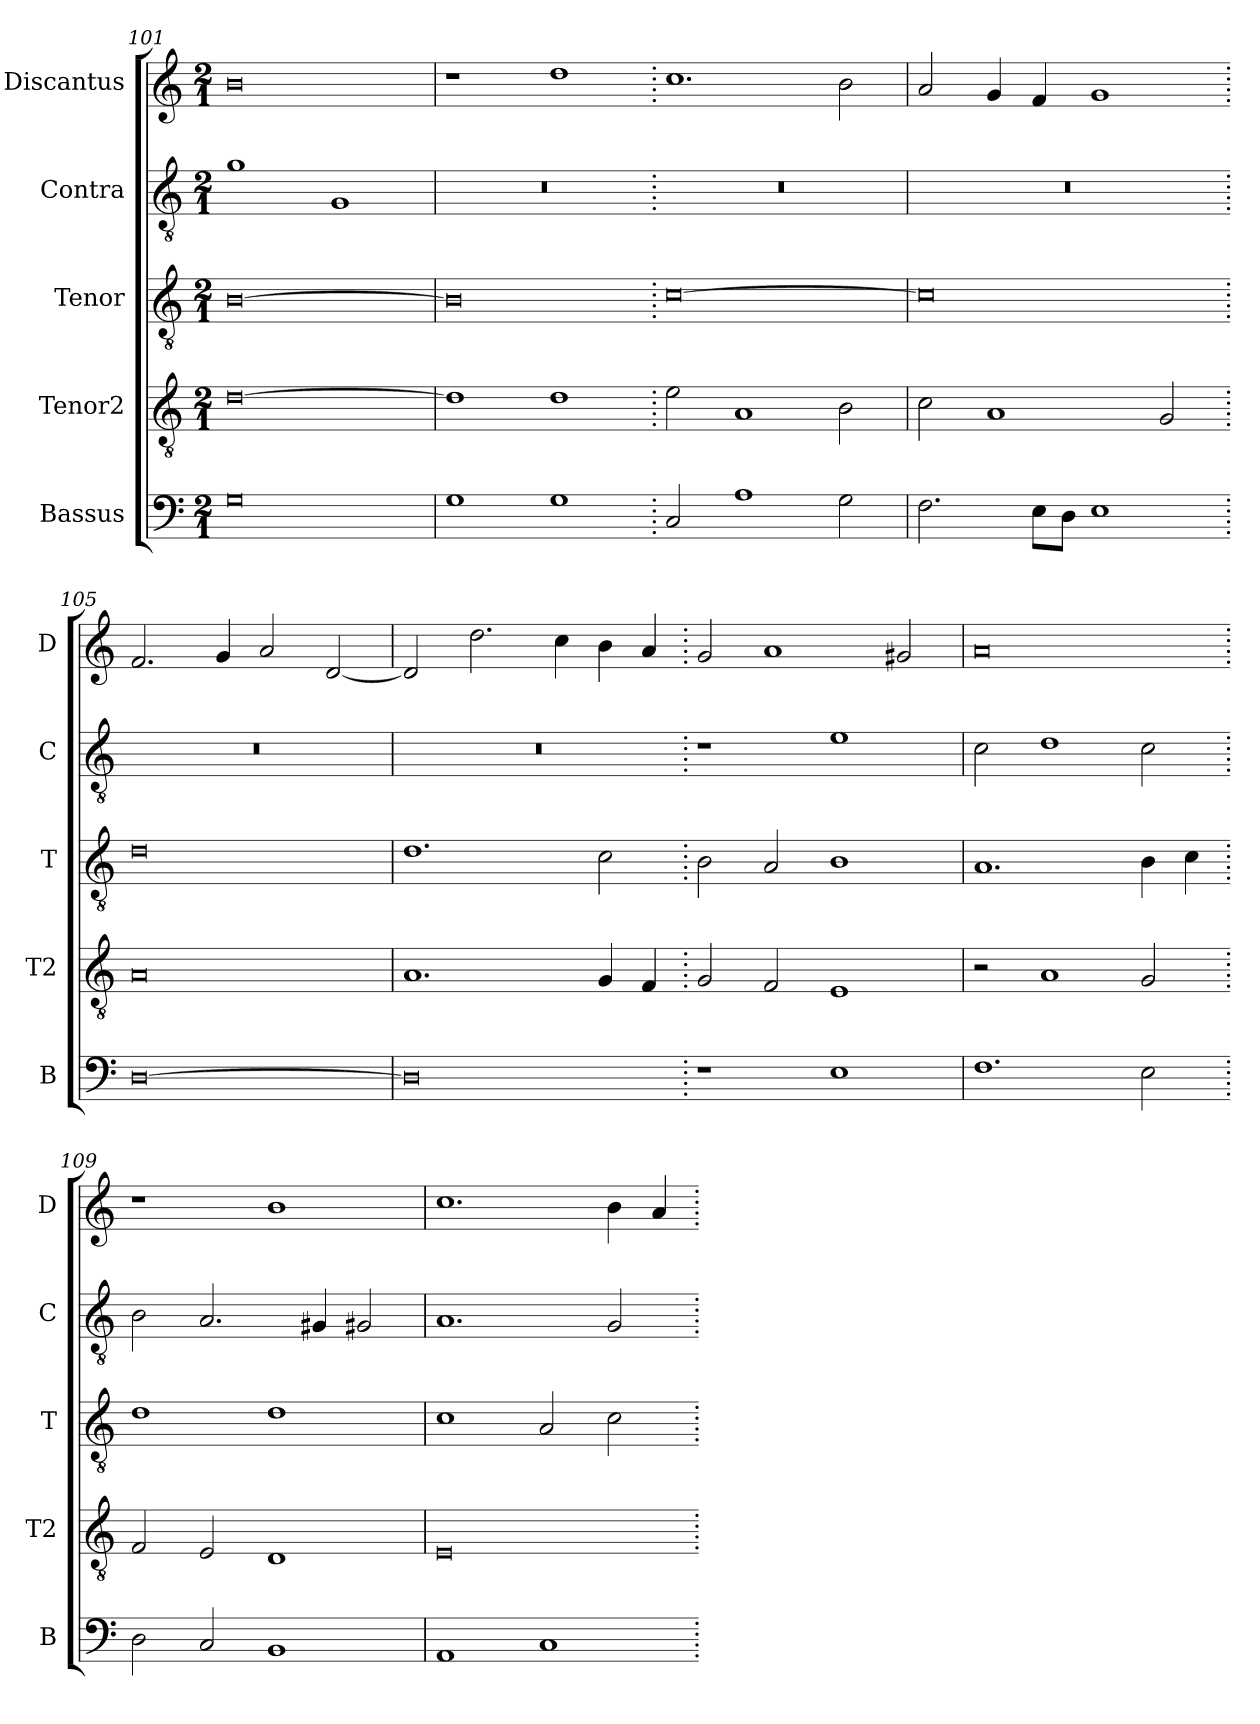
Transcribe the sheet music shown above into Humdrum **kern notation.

**kern	**kern	**kern	**kern	**kern
*part5	*part4	*part3	*part2	*part1
*staff5	*staff4	*staff3	*staff2	*staff1
*I"Bassus	*I"Tenor2	*I"Tenor	*I"Contra	*I"Discantus
*I'B	*I'T2	*I'T	*I'C	*I'D
*clefF4	*clefGv2	*clefGv2	*clefGv2	*clefG2
*k[]	*k[]	*k[]	*k[]	*k[]
*M2/1	*M2/1	*M2/1	*M2/1	*M2/1
=101	=101	=101	=101	=101
0G	[0d	[0B	1g	0b
.	.	.	1G	.
=102	=102	=102	=102	=102
1G	1d]	0B]	0r	1r
1G	1d	.	.	1dd
=103.	=103.	=103.	=103.	=103.
2C/	2e\	[0c	0r	1.cc
1A	1A	.	.	.
2G\	2B\	.	.	2b\
=104	=104	=104	=104	=104
2.F\	2c\	0c]	0r	2a/
.	1A	.	.	4g/
8E\L	.	.	.	4f/
8D\J	.	.	.	.
1E	.	.	.	1g
.	2G/	.	.	.
=105.	=105.	=105.	=105.	=105.
[0D	0A	0d	0r	2.f/
.	.	.	.	4g/
.	.	.	.	2a/
.	.	.	.	[2d/
=106	=106	=106	=106	=106
0D]	1.A	1.d	0r	2d/]
.	.	.	.	2.dd\
.	.	.	.	4cc\
.	4G/	2c\	.	4b\
.	4F/	.	.	4a/
=107.	=107.	=107.	=107.	=107.
1r	2G/	2B\	1r	2g/
.	2F/	2A/	.	1a
1E	1E	1B	1e	.
.	.	.	.	2g#X/
=108	=108	=108	=108	=108
1.F	2r	1.A	2c\	0a
.	1A	.	1d	.
2E\	2G/	4B\	2c\	.
.	.	4c\	.	.
=109.	=109.	=109.	=109.	=109.
2D\	2F/	1d	2B\	1r
2C/	2E/	.	2.A/	.
1BB	1D	1d	.	1b
.	.	.	4G#X/	.
.	.	.	2G#X/	.
=110	=110	=110	=110	=110
1AA	0E	1c	1.A	1.cc
1C	.	2A/	.	.
.	.	2c\	2G/	4b\
.	.	.	.	4a/
=.	=.	=.	=.	=.
*-	*-	*-	*-	*-
